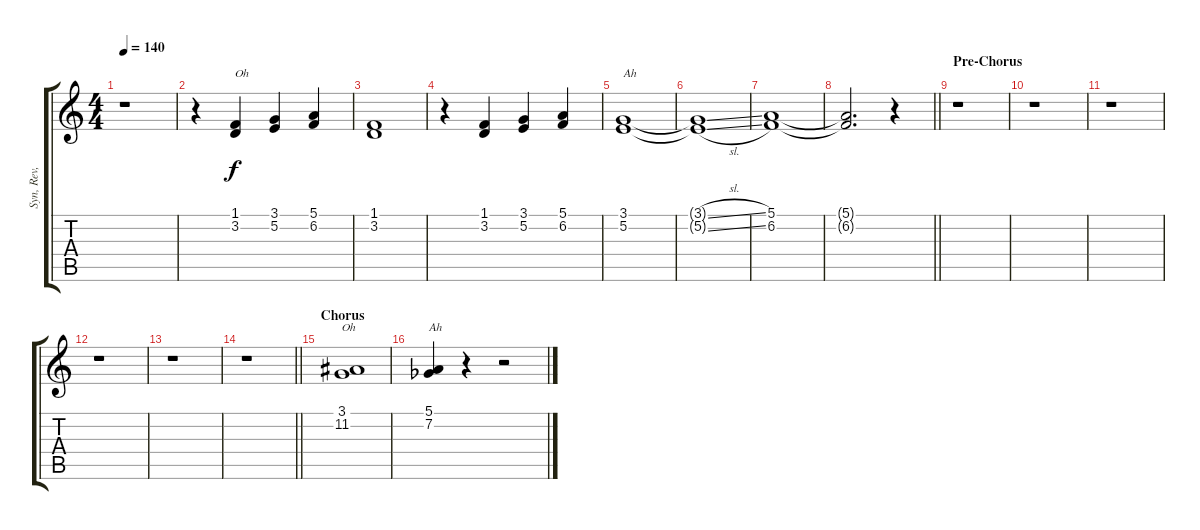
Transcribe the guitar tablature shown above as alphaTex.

\track ("Syn, Rev, other [Vocal]" "Syn, Rev, ") {instrument tenorsax}
\staff {score tabs}
\tuning (E4 B3 G3 D3 A2 D2) {hide}
\ts (4 4)
\tempo 140
\clef g2
\ks c
r.1{dy f} |
r.4 (1.1 3.2).4{txt "Oh" volume 16 instrument voiceoohs} (3.1 5.2).4 (5.1 6.2).4 |
(1.1 3.2).1 |
r.4 (1.1 3.2).4 (3.1 5.2).4 (5.1 6.2).4 |
(3.1 5.2).1{txt "Ah" volume 13 instrument choiraahs} |
(3.1{sl t} 5.2{sl t}).1 |
(5.1 6.2).1 |
\barLineRight lightlight
(5.1{t} 6.2{t}).2{d} r.4 |
\section ("" "Pre-Chorus")
r.1 |
r.1 |
r.1 |
r.1 |
r.1 |
\barLineRight lightlight
r.1 |
\section ("" "Chorus")
(3.1 11.2).1{txt "Oh" volume 16 instrument voiceoohs} |
(5.1 7.2{acc b}).4{txt "Ah" volume 13 instrument choiraahs} r.4 r.2
